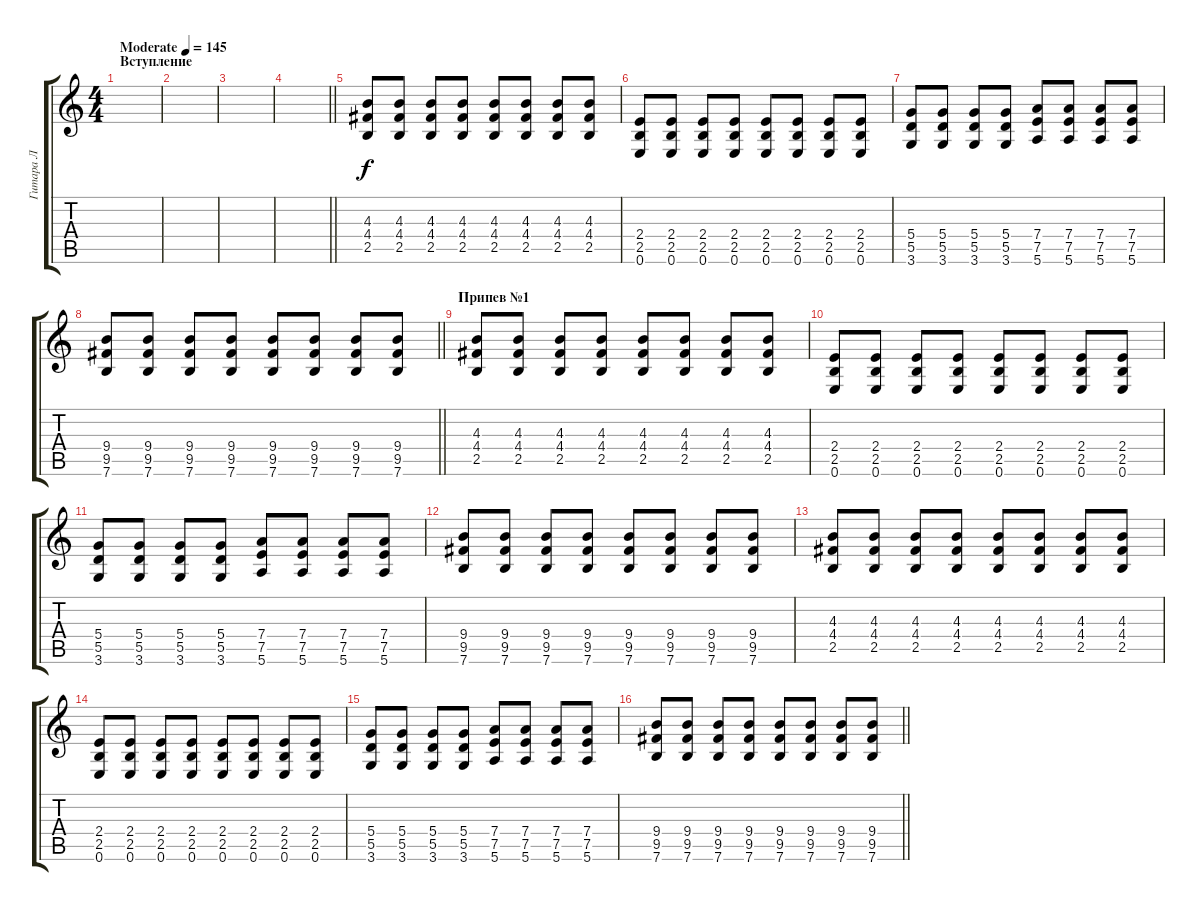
\track ("Гитара Л" "Гитара Л") {instrument distortionguitar}
\staff {score tabs}
\tuning (E4 B3 G3 D3 A2 E2) {hide}
\ts (4 4)
\section ("" "Вступление")
\tempo (145 "Moderate")
\clef g2
\ks c
|
|
|
\barLineRight lightlight
|
\section ("" "")
(4.3 4.4 2.5).8 (4.3 4.4 2.5).8 (4.3 4.4 2.5).8 (4.3 4.4 2.5).8 (4.3 4.4 2.5).8 (4.3 4.4 2.5).8 (4.3 4.4 2.5).8 (4.3 4.4 2.5).8 |
(2.4 2.5 0.6).8 (2.4 2.5 0.6).8 (2.4 2.5 0.6).8 (2.4 2.5 0.6).8 (2.4 2.5 0.6).8 (2.4 2.5 0.6).8 (2.4 2.5 0.6).8 (2.4 2.5 0.6).8 |
(5.4 5.5 3.6).8 (5.4 5.5 3.6).8 (5.4 5.5 3.6).8 (5.4 5.5 3.6).8 (7.4 7.5 5.6).8 (7.4 7.5 5.6).8 (7.4 7.5 5.6).8 (7.4 7.5 5.6).8 |
\barLineRight lightlight
(9.4 9.5 7.6).8 (9.4 9.5 7.6).8 (9.4 9.5 7.6).8 (9.4 9.5 7.6).8 (9.4 9.5 7.6).8 (9.4 9.5 7.6).8 (9.4 9.5 7.6).8 (9.4 9.5 7.6).8 |
\section ("" "Припев №1")
(4.3 4.4 2.5).8 (4.3 4.4 2.5).8 (4.3 4.4 2.5).8 (4.3 4.4 2.5).8 (4.3 4.4 2.5).8 (4.3 4.4 2.5).8 (4.3 4.4 2.5).8 (4.3 4.4 2.5).8 |
(2.4 2.5 0.6).8 (2.4 2.5 0.6).8 (2.4 2.5 0.6).8 (2.4 2.5 0.6).8 (2.4 2.5 0.6).8 (2.4 2.5 0.6).8 (2.4 2.5 0.6).8 (2.4 2.5 0.6).8 |
(5.4 5.5 3.6).8 (5.4 5.5 3.6).8 (5.4 5.5 3.6).8 (5.4 5.5 3.6).8 (7.4 7.5 5.6).8 (7.4 7.5 5.6).8 (7.4 7.5 5.6).8 (7.4 7.5 5.6).8 |
(9.4 9.5 7.6).8 (9.4 9.5 7.6).8 (9.4 9.5 7.6).8 (9.4 9.5 7.6).8 (9.4 9.5 7.6).8 (9.4 9.5 7.6).8 (9.4 9.5 7.6).8 (9.4 9.5 7.6).8 |
(4.3 4.4 2.5).8 (4.3 4.4 2.5).8 (4.3 4.4 2.5).8 (4.3 4.4 2.5).8 (4.3 4.4 2.5).8 (4.3 4.4 2.5).8 (4.3 4.4 2.5).8 (4.3 4.4 2.5).8 |
(2.4 2.5 0.6).8 (2.4 2.5 0.6).8 (2.4 2.5 0.6).8 (2.4 2.5 0.6).8 (2.4 2.5 0.6).8 (2.4 2.5 0.6).8 (2.4 2.5 0.6).8 (2.4 2.5 0.6).8 |
(5.4 5.5 3.6).8 (5.4 5.5 3.6).8 (5.4 5.5 3.6).8 (5.4 5.5 3.6).8 (7.4 7.5 5.6).8 (7.4 7.5 5.6).8 (7.4 7.5 5.6).8 (7.4 7.5 5.6).8 |
\barLineRight lightlight
(9.4 9.5 7.6).8 (9.4 9.5 7.6).8 (9.4 9.5 7.6).8 (9.4 9.5 7.6).8 (9.4 9.5 7.6).8 (9.4 9.5 7.6).8 (9.4 9.5 7.6).8 (9.4 9.5 7.6).8
